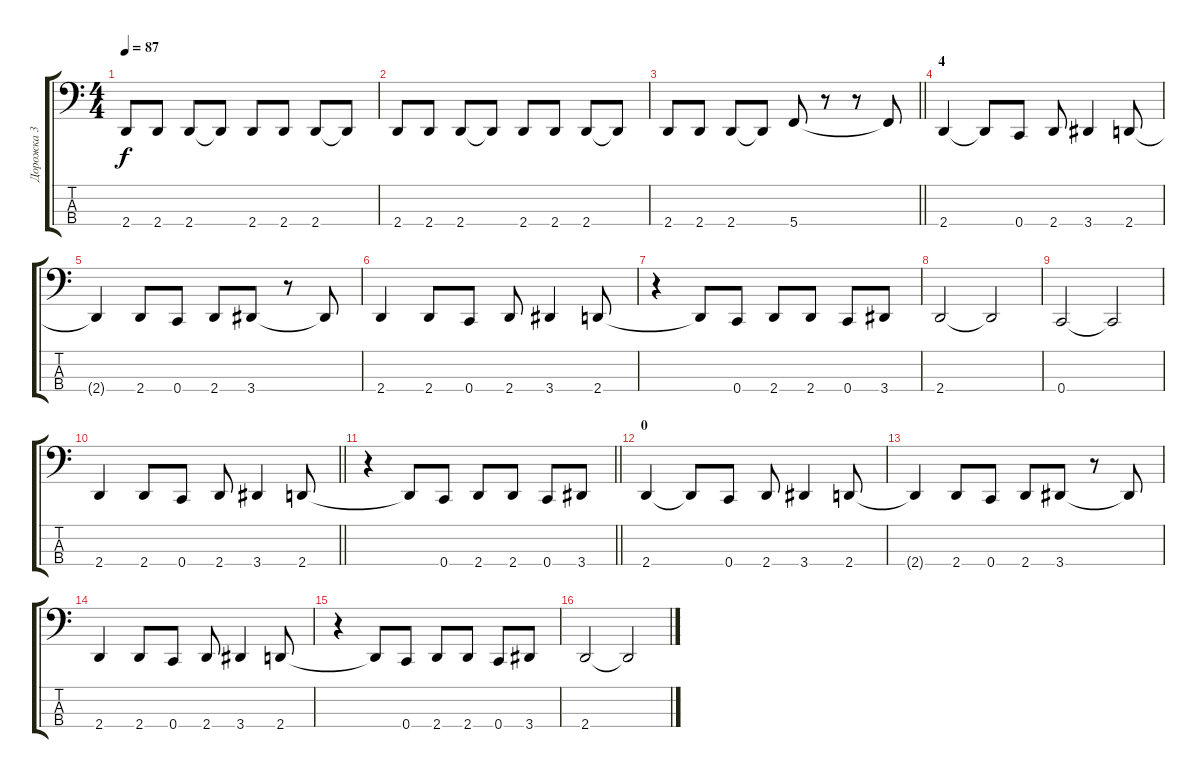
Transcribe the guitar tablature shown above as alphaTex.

\track ("Дорожка 3" "Дорожка 3") {instrument electricbassfinger}
\staff {score tabs}
\tuning (F2 C2 G1 C1) {hide}
\ts (4 4)
\tempo 87
\clef f4
\ks c
2.4.8{dy f} 2.4.8 2.4.8 2.4{t}.8 2.4.8 2.4.8 2.4.8 2.4{t}.8 |
2.4.8 2.4.8 2.4.8 2.4{t}.8 2.4.8 2.4.8 2.4.8 2.4{t}.8 |
\barLineRight lightlight
2.4.8 2.4.8 2.4.8 2.4{t}.8 5.4.8 r.8 r.8 5.4{t}.8 |
\section ("" "4")
2.4.4 2.4{t}.8 0.4.8 2.4.8 3.4.4 2.4.8 |
2.4{t}.4 2.4.8 0.4.8 2.4.8 3.4.8 r.8 3.4{t}.8 |
2.4.4 2.4.8 0.4.8 2.4.8 3.4.4 2.4.8 |
r.4 2.4{t}.8 0.4.8 2.4.8 2.4.8 0.4.8 3.4.8 |
2.4.2 2.4{t}.2 |
0.4.2 0.4{t}.2 |
\barLineRight lightlight
2.4.4 2.4.8 0.4.8 2.4.8 3.4.4 2.4.8 |
\section ("" "")
\barLineRight lightlight
r.4 2.4{t}.8 0.4.8 2.4.8 2.4.8 0.4.8 3.4.8 |
\section ("" "0")
2.4.4 2.4{t}.8 0.4.8 2.4.8 3.4.4 2.4.8 |
2.4{t}.4 2.4.8 0.4.8 2.4.8 3.4.8 r.8 3.4{t}.8 |
2.4.4 2.4.8 0.4.8 2.4.8 3.4.4 2.4.8 |
r.4 2.4{t}.8 0.4.8 2.4.8 2.4.8 0.4.8 3.4.8 |
2.4.2 2.4{t}.2
